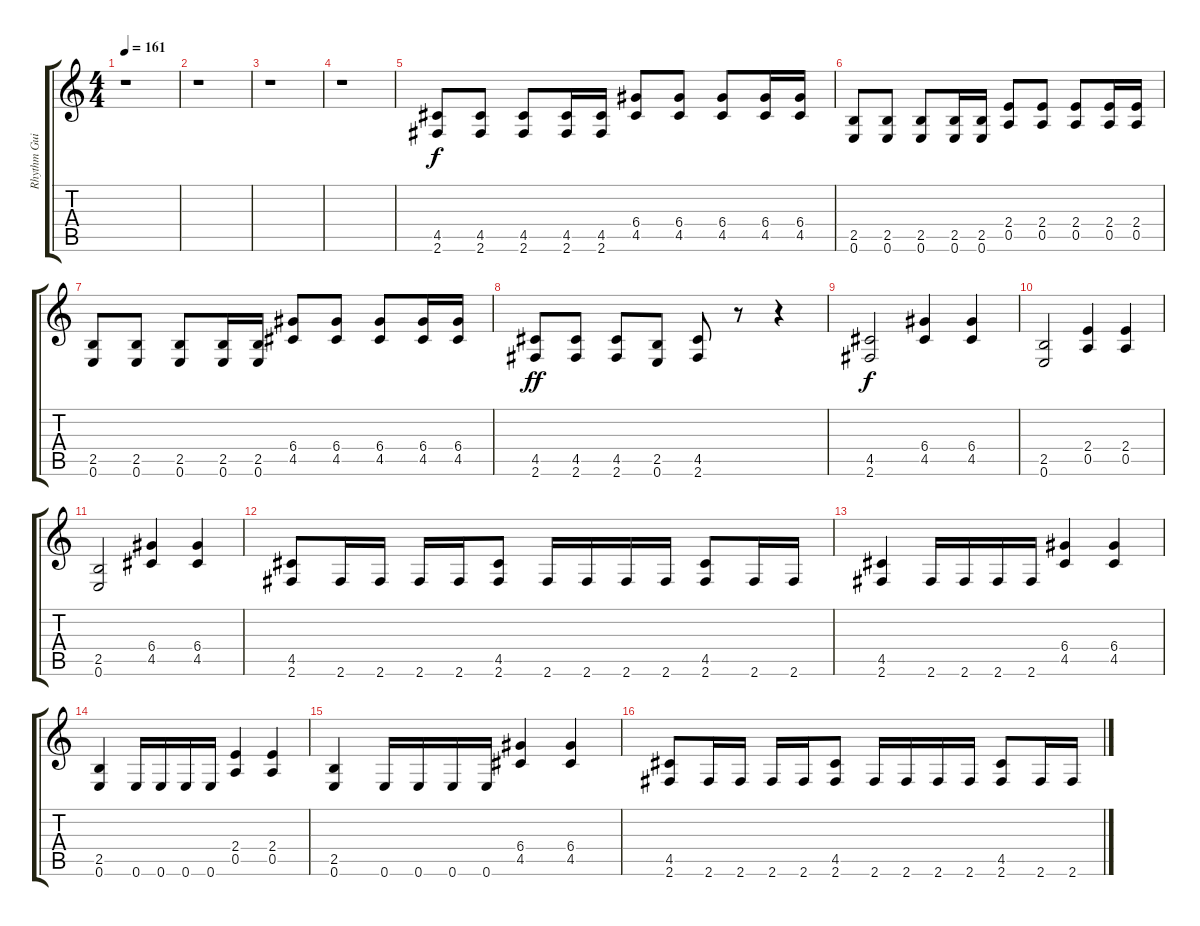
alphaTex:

\track ("Rhythm Guitar" "Rhythm Gui") {instrument distortionguitar}
\staff {score tabs}
\tuning (E4 B3 G3 D3 A2 E2) {hide}
\ts (4 4)
\tempo 161
\clef g2
\ks c
r.1{dy f instrument distortionguitar} |
r.1 |
r.1 |
r.1 |
(4.5 2.6).8 (4.5 2.6).8 (4.5 2.6).8 (4.5 2.6).16 (4.5 2.6).16 (6.4 4.5).8 (6.4 4.5).8 (6.4 4.5).8 (6.4 4.5).16 (6.4 4.5).16 |
(2.5 0.6).8 (2.5 0.6).8 (2.5 0.6).8 (2.5 0.6).16 (2.5 0.6).16 (2.4 0.5).8 (2.4 0.5).8 (2.4 0.5).8 (2.4 0.5).16 (2.4 0.5).16 |
(2.5 0.6).8 (2.5 0.6).8 (2.5 0.6).8 (2.5 0.6).16 (2.5 0.6).16 (6.4 4.5).8 (6.4 4.5).8 (6.4 4.5).8 (6.4 4.5).16 (6.4 4.5).16 |
(4.5 2.6).8{dy ff} (4.5 2.6).8 (4.5 2.6).8 (2.5 0.6).8 (4.5 2.6).8 r.8 r.4 |
(4.5 2.6).2{dy f} (6.4 4.5).4 (6.4 4.5).4 |
(2.5 0.6).2 (2.4 0.5).4 (2.4 0.5).4 |
(2.5 0.6).2 (6.4 4.5).4 (6.4 4.5).4 |
(4.5 2.6).8 2.6.16 2.6.16 2.6.16 2.6.16 (4.5 2.6).8 2.6.16 2.6.16 2.6.16 2.6.16 (4.5 2.6).8 2.6.16 2.6.16 |
(4.5 2.6).4 2.6.16 2.6.16 2.6.16 2.6.16 (6.4 4.5).4 (6.4 4.5).4 |
(2.5 0.6).4 0.6.16 0.6.16 0.6.16 0.6.16 (2.4 0.5).4 (2.4 0.5).4 |
(2.5 0.6).4 0.6.16 0.6.16 0.6.16 0.6.16 (6.4 4.5).4 (6.4 4.5).4 |
(4.5 2.6).8 2.6.16 2.6.16 2.6.16 2.6.16 (4.5 2.6).8 2.6.16 2.6.16 2.6.16 2.6.16 (4.5 2.6).8 2.6.16 2.6.16
